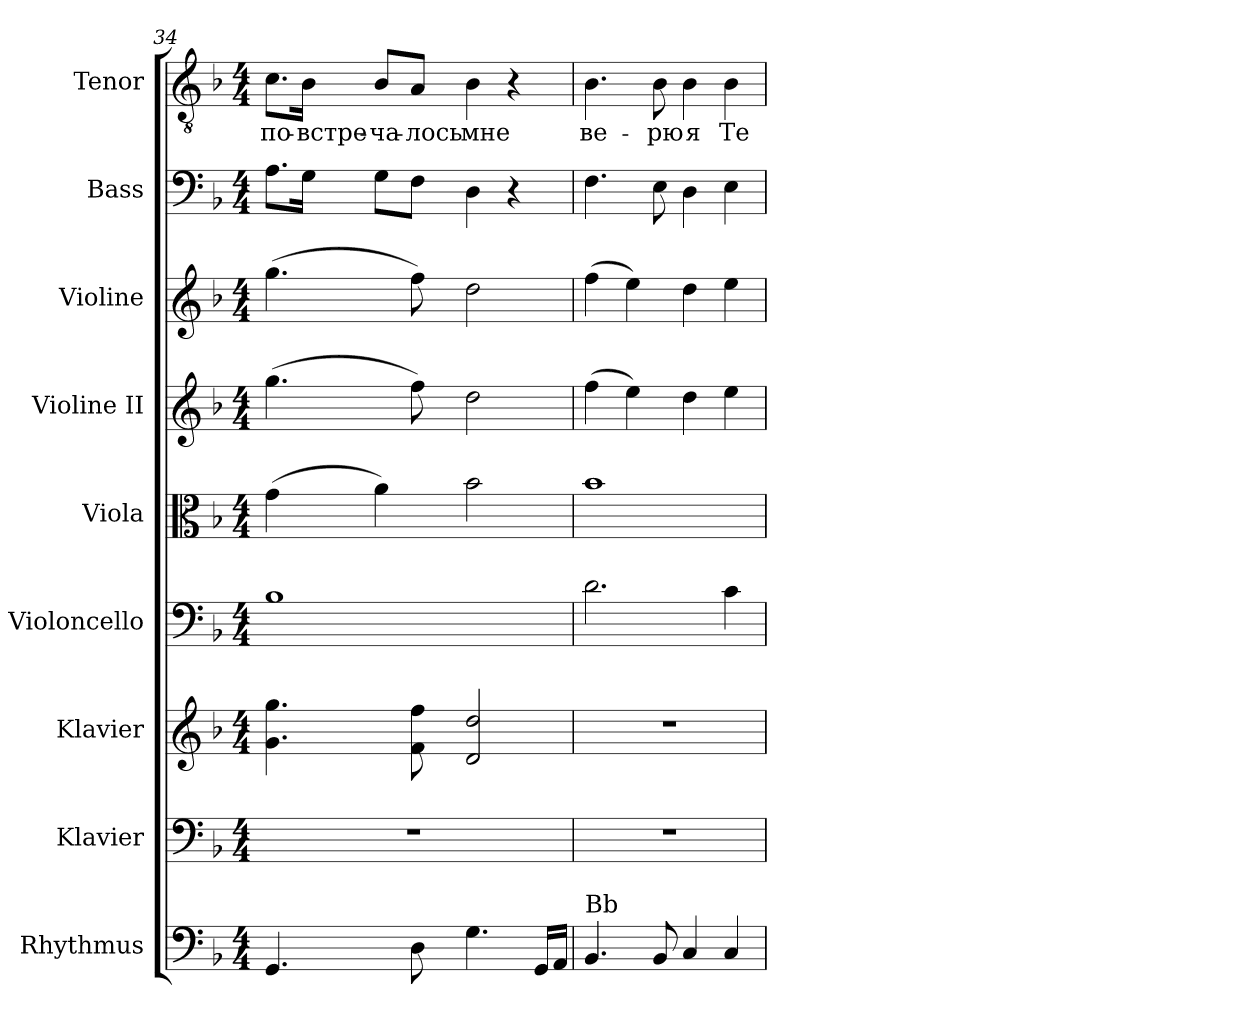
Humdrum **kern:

**kern	**kern	**kern	**kern	**kern	**kern	**kern	**kern	**kern	**text
*part9	*part8	*part7	*part6	*part5	*part4	*part3	*part2	*part1	*part1
*staff9	*staff8	*staff7	*staff6	*staff5	*staff4	*staff3	*staff2	*staff1	*staff1
*I"Rhythmus	*I"Klavier	*I"Klavier	*I"Violoncello	*I"Viola	*I"Violine II	*I"Violine	*I"Bass	*I"Tenor	*
*I'Rhy.	*I'Kla.	*I'Kla.	*I'Vc.	*I'Vla	*I'Vl.II	*I'Vln	*I'B.	*I'T.	*
*clefF4	*clefF4	*clefG2	*clefF4	*clefC3	*clefG2	*clefG2	*clefF4	*clefGv2	*
*ITrd7c12	*	*	*	*	*	*	*	*ITrd7c12	*
*k[b-]	*k[b-]	*k[b-]	*k[b-]	*k[b-]	*k[b-]	*k[b-]	*k[b-]	*k[b-]	*
*F:	*F:	*F:	*F:	*F:	*F:	*F:	*F:	*F:	*
*M4/4	*M4/4	*M4/4	*M4/4	*M4/4	*M4/4	*M4/4	*M4/4	*M4/4	*
=34	=34	=34	=34	=34	=34	=34	=34	=34	=34
!	!	!	!	!	!	!	!	!	!LO:LY:b:color=#000000
4.GGGi/	1r	4.gi\ 4.ggi	1B-i	(4gi\	(4.ggi\	(4.ggi\	8.Ai\L	8.Ci\L	по-
!	!	!	!	!	!	!	!	!	!LO:LY:b:color=#000000
.	.	.	.	.	.	.	16Gi\Jk	16BB-i\Jk	-встре-
!	!	!	!	!	!	!	!	!	!LO:LY:b:color=#000000
.	.	.	.	4ai\)	.	.	8Gi\L	8BB-i/L	-ча-
!	!	!	!	!	!	!	!	!	!LO:LY:b:color=#000000
8DDi\	.	8fi\ 8ffi	.	.	8ffi\)	8ffi\)	8Fi\J	8AAi/J	-лось
!	!	!	!	!	!	!	!	!	!LO:LY:b:color=#000000
4.GGi\	.	2di/ 2ddi	.	2b-i\	2ddi\	2ddi\	4Di\	4BB-i\	мне
.	.	.	.	.	.	.	4r	4r	.
16GGGi/LL	.	.	.	.	.	.	.	.	.
16AAAi/JJ	.	.	.	.	.	.	.	.	.
=35	=35	=35	=35	=35	=35	=35	=35	=35	=35
!LO:TX:a:t=Bb	!	!	!	!	!	!	!	!	!
!	!	!	!	!	!	!	!	!	!LO:LY:b:color=#000000
4.BBB-i/	1r	1r	2.di\	1b-i	(4ffi\	(4ffi\	4.Fi\	4.BB-i\	ве-
.	.	.	.	.	4eei\)	4eei\)	.	.	.
!	!	!	!	!	!	!	!	!	!LO:LY:b:color=#000000
8BBB-i/	.	.	.	.	.	.	8Ei\	8BB-i\	-рю
!	!	!	!	!	!	!	!	!	!LO:LY:b:color=#000000
4CCi/	.	.	.	.	4ddi\	4ddi\	4Di\	4BB-i\	я
!	!	!	!	!	!	!	!	!	!LO:LY:b:color=#000000
4CCi/	.	.	4ci\	.	4eei\	4eei\	4Ei\	4BB-i\	Те-
=	=	=	=	=	=	=	=	=	=
*-	*-	*-	*-	*-	*-	*-	*-	*-	*-
